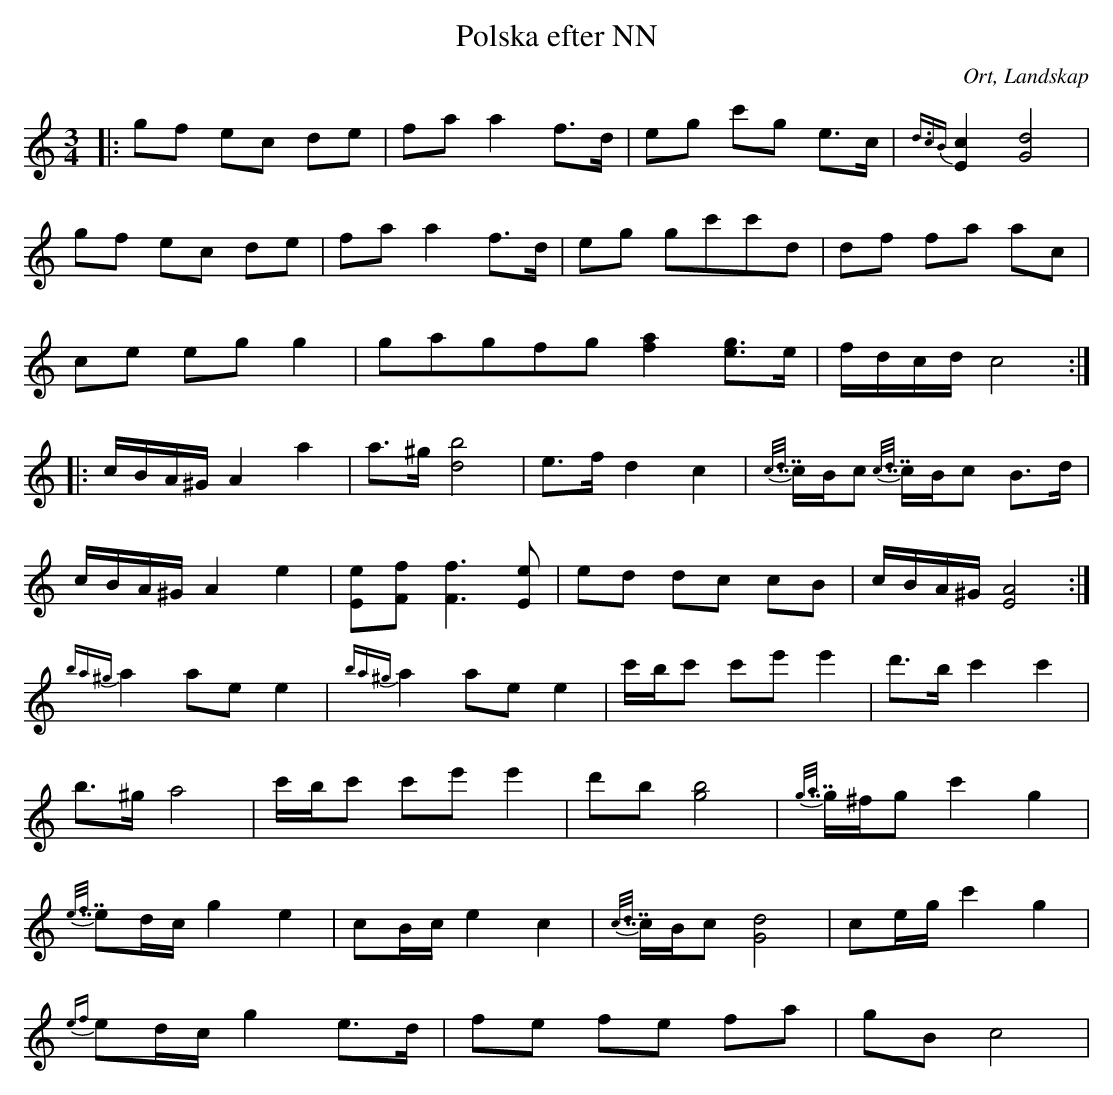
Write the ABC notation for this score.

X:1
T:Polska efter NN
O:Ort, Landskap
M:3/4
L:1/8
K:C
|:gf ec de|fa a2 f>d|eg c'g e>c|{d3/2cB}[c2E2] [G4d4]|
gf ec de|fa a2 f>d|eg gc'c'd|df fa ac|
ce eg g2|g2/5a2/5g2/5f2/5g2/5 [f2a2] [eg]>e|f/d/c/d/  c4:|
|:c/B/A/^G/ A2 a2|a>^g [d4b4]|e>f d2 c2|{c7/8d7/8}c/B/c {c7/8d7/8}c/B/c B>d|
c/B/A/^G/ A2 e2|[Ee][Ff] [F3f3] [Ee] |ed dc cB|c/B/A/^G/ [E4A4]:|
{ba^g}a2 ae e2|{ba^g}a2 ae e2|c'/b/c' c'e' e'2  |d'>b c'2 c'2|
 b>^g a4|c'/b/c' c'e' e'2|d'b [g4b4]|{g7/8a7/8}g/^f/g c'2 g2|
{e7/8f7/8}ed/c/ g2 e2|cB/c/ e2 c2|{c7/8d7/8}c/B/c [G4d4]|ce/g/ c'2 g2|
{ef}ed/c/ g2 e>d|fe fe fa|gB c4|
